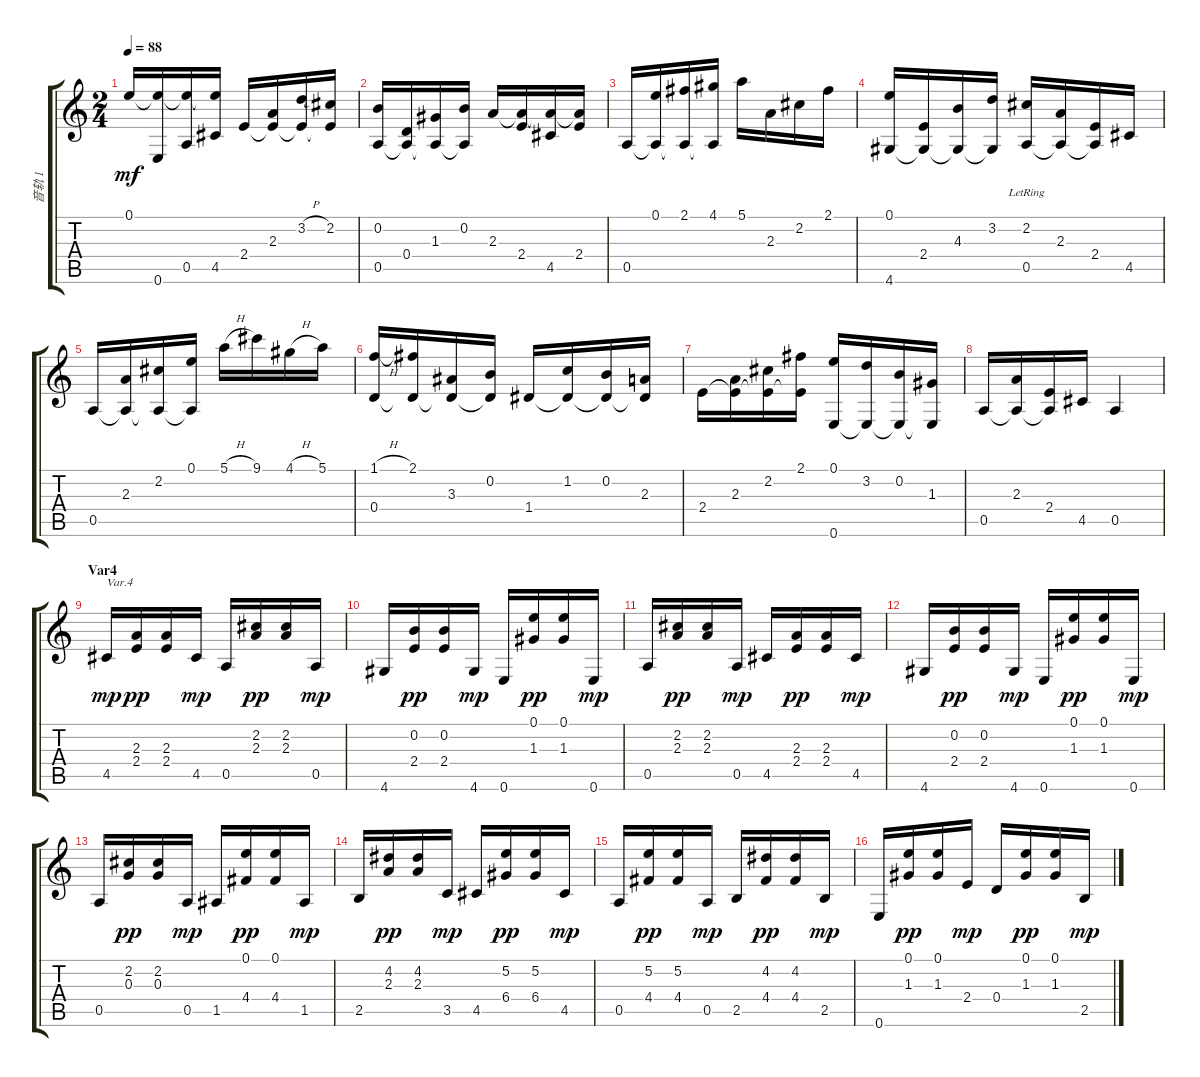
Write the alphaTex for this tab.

\track ("音轨 1" "音轨 1") {instrument acousticguitarnylon}
\staff {score tabs}
\tuning (E4 B3 G3 D3 A2 E2) {hide}
\ts (2 4)
\tempo 88
\clef g2
\ks c
0.1.16{dy mf} (0.1{t} 0.6).16 (0.1{t} 0.5).16 (0.1{t} 4.5).16 2.4.16 (2.3 2.4{t}).16 (3.2{h} 2.4{t}).16 (2.2 2.4{t}).16 |
(0.2 0.5).16 (0.4 0.5{t}).16 (1.3 0.5{t}).16 (0.2 0.5{t}).16 2.3.16 (2.3{t} 2.4).16 (2.3{t} 4.5).16 (2.3{t} 2.4).16 |
0.5.16 (0.1 0.5{t}).16 (2.1 0.5{t}).16 (4.1 0.5{t}).16 5.1.16 2.3.16 2.2.16 2.1.16 |
(0.1 4.6).16 (2.4 4.6{t}).16 (4.3 4.6{t}).16 (3.2 4.6{t}).16 (2.2 0.5{lr}).16 (2.3 0.5{t}).16 (2.4 0.5{t}).16 4.5.16 |
0.5.16 (2.3 0.5{t}).16 (2.2 0.5{t}).16 (0.1 0.5{t}).16 5.1{h}.16 9.1.16 4.1{h}.16 5.1.16 |
(1.1{h} 0.4).16 (2.1 0.4{t}).16 (3.3 0.4{t}).16 (0.2 0.4{t}).16 1.4.16 (1.2 1.4{t}).16 (0.2 1.4{t}).16 (2.3 1.4{t}).16 |
2.4.16 (2.3 2.4{t}).16 (2.2 2.4{t}).16 (2.1 2.4{t}).16 (0.1 0.6).16 (3.2 0.6{t}).16 (0.2 0.6{t}).16 (1.3 0.6{t}).16 |
0.5.16 (2.3 0.5{t}).16 (2.4 0.5{t}).16 4.5.16 0.5.4 |
\section ("" "Var4")
4.5.16{txt "Var.4" dy mp} (2.3 2.4).16{dy pp} (2.3 2.4).16 4.5.16{dy mp} 0.5.16 (2.2 2.3).16{dy pp} (2.2 2.3).16 0.5.16{dy mp} |
4.6.16 (0.2 2.4).16{dy pp} (0.2 2.4).16 4.6.16{dy mp} 0.6.16 (0.1 1.3).16{dy pp} (0.1 1.3).16 0.6.16{dy mp} |
0.5.16 (2.2 2.3).16{dy pp} (2.2 2.3).16 0.5.16{dy mp} 4.5.16 (2.3 2.4).16{dy pp} (2.3 2.4).16 4.5.16{dy mp} |
4.6.16 (0.2 2.4).16{dy pp} (0.2 2.4).16 4.6.16{dy mp} 0.6.16 (0.1 1.3).16{dy pp} (0.1 1.3).16 0.6.16{dy mp} |
0.5.16 (2.2 0.3).16{dy pp} (2.2 0.3).16 0.5.16{dy mp} 1.5.16 (0.1 4.4).16{dy pp} (0.1 4.4).16 1.5.16{dy mp} |
2.5.16 (4.2 2.3).16{dy pp} (4.2 2.3).16 3.5.16{dy mp} 4.5.16 (5.2 6.4).16{dy pp} (5.2 6.4).16 4.5.16{dy mp} |
0.5.16 (5.2 4.4).16{dy pp} (5.2 4.4).16 0.5.16{dy mp} 2.5.16 (4.2 4.4).16{dy pp} (4.2 4.4).16 2.5.16{dy mp} |
0.6.16 (0.1 1.3).16{dy pp} (0.1 1.3).16 2.4.16{dy mp} 0.4.16 (0.1 1.3).16{dy pp} (0.1 1.3).16 2.5.16{dy mp}
